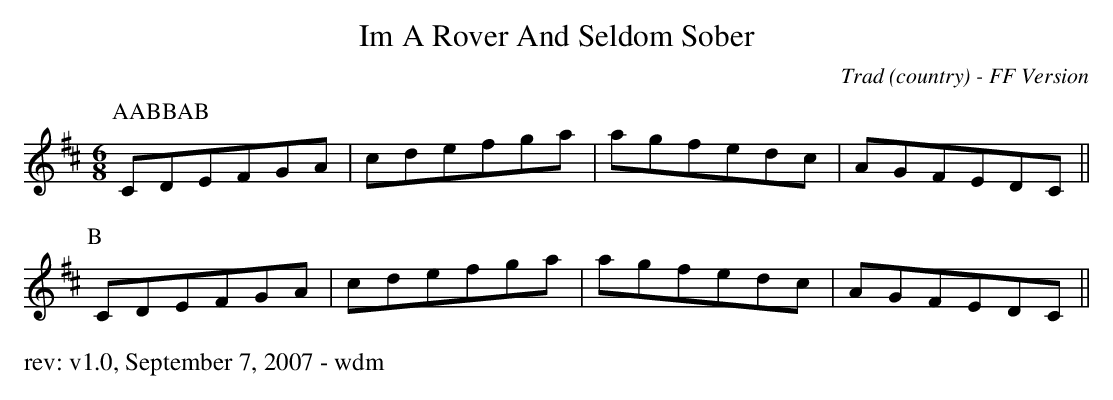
X:1
T: Im A Rover And Seldom Sober
O: Trad (country) - FF Version
M: 6/8
K: Dmaj
P: AABBAB
P:A
CDEFGA|cdefga|agfedc|AGFEDC||
P:B
CDEFGA|cdefga|agfedc|AGFEDC||
